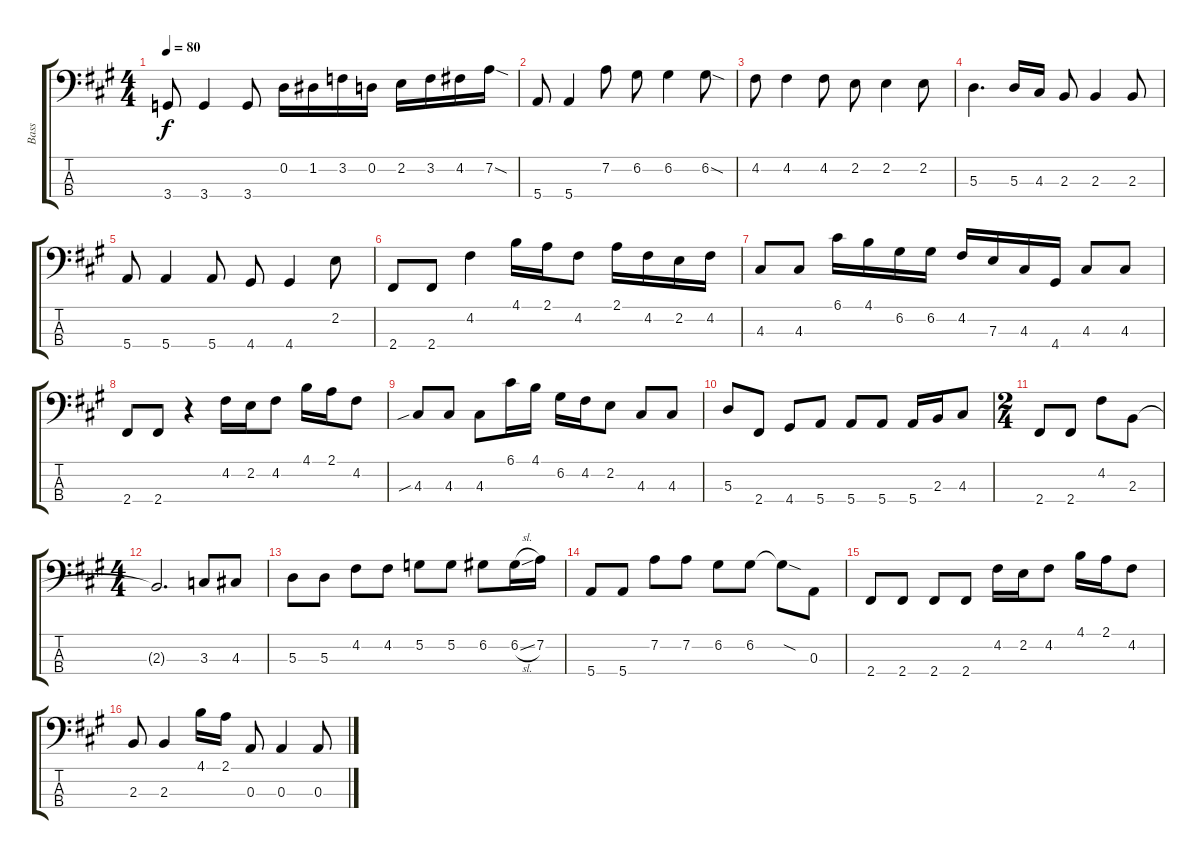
\track ("Bass" "Bass") {instrument electricbasspick}
\staff {score tabs}
\tuning (G2 D2 A1 E1) {hide}
\ts (4 4)
\tempo 80
\clef f4
\ks a
3.4.8{dy f} 3.4.4 3.4.8 0.2.16 1.2.16 3.2.16 0.2.16 2.2.16 3.2.16 4.2.16 7.2{sod}.16 |
5.4.8 5.4.4 7.2.8 6.2.8 6.2.4 6.2{sod}.8 |
4.2.8 4.2.4 4.2.8 2.2.8 2.2.4 2.2.8 |
5.3.4{d} 5.3.16 4.3.16 2.3.8 2.3.4 2.3.8 |
5.4.8 5.4.4 5.4.8 4.4.8 4.4.4 2.2.8 |
2.4.8 2.4.8 4.2.4 4.1.16 2.1.16 4.2.8 2.1.16 4.2.16 2.2.16 4.2.16 |
4.3.8 4.3.8 6.1.16 4.1.16 6.2.16 6.2.16 4.2.16 7.3.16 4.3.16 4.4.16 4.3.8 4.3.8 |
2.4.8 2.4.8 r.4 4.2.16 2.2.16 4.2.8 4.1.16 2.1.16 4.2.8 |
4.3{sib}.8 4.3.8 4.3.8 6.1.16 4.1.16 6.2.16 4.2.16 2.2.8 4.3.8 4.3.8 |
5.3.8 2.4.8 4.4.8 5.4.8 5.4.8 5.4.8 5.4.16 2.3.16 4.3.8 |
\ts (2 4)
2.4.8 2.4.8 4.2.8 2.3.8 |
\ts (4 4)
2.3{t}.2{d} 3.3.8 4.3.8 |
5.3.8 5.3.8 4.2.8 4.2.8 5.2.8 5.2.8 6.2.8 6.2{sl}.16 7.2.16 |
5.4.8 5.4.8 7.2.8 7.2.8 6.2.8 6.2.8 6.2{sod t}.8 0.3.8 |
2.4.8 2.4.8 2.4.8 2.4.8 4.2.16 2.2.16 4.2.8 4.1.16 2.1.16 4.2.8 |
2.3.8 2.3.4 4.1.16 2.1.16 0.3.8 0.3.4 0.3.8
